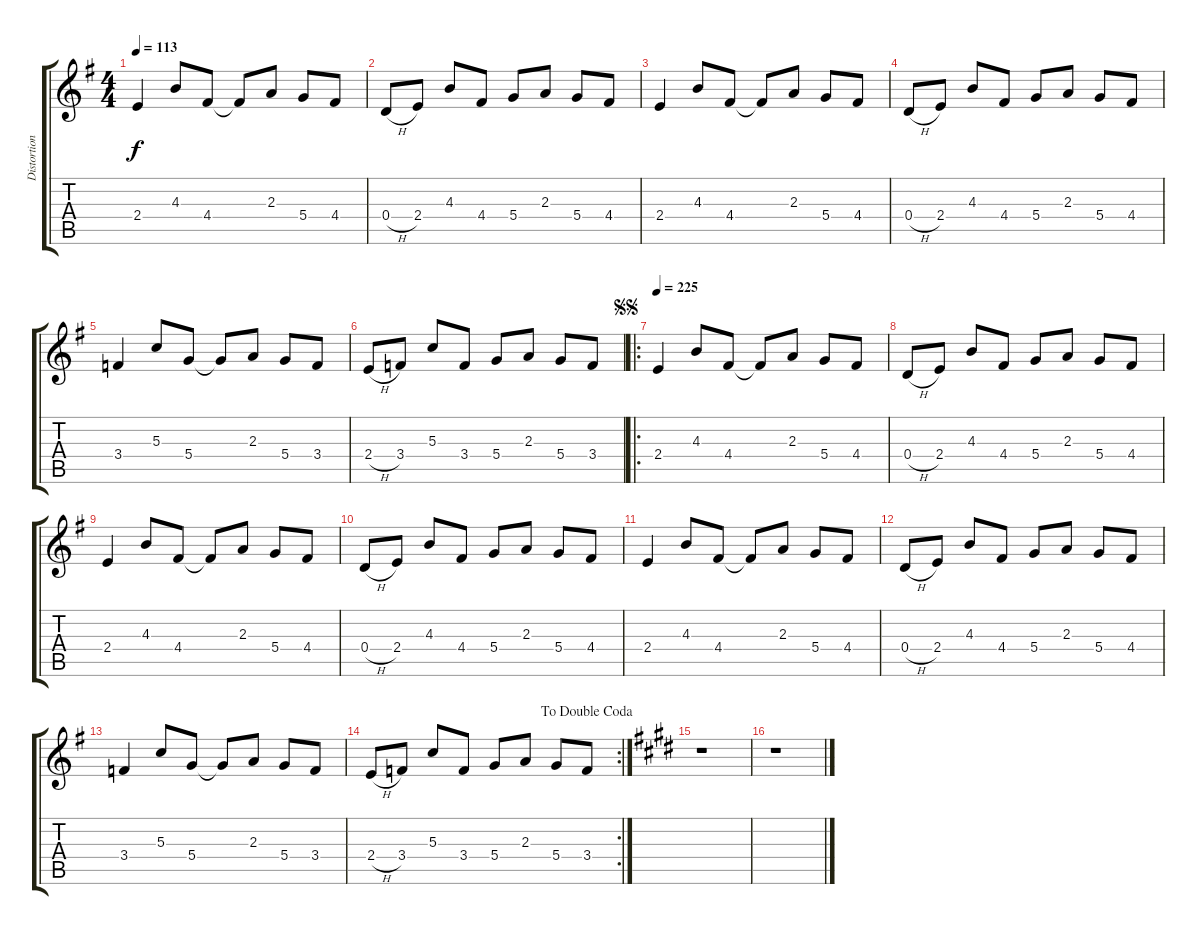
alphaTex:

\track ("Distortion Guitar" "Distortion") {instrument distortionguitar}
\staff {score tabs}
\tuning (E4 B3 G3 D3 A2 E2) {hide}
\ts (4 4)
\tempo 113
\clef g2
\ks g
2.4.4{dy f} 4.3.8 4.4.8 4.4{t}.8 2.3.8 5.4.8 4.4.8 |
0.4{h}.8 2.4.8 4.3.8 4.4.8 5.4.8 2.3.8 5.4.8 4.4.8 |
2.4.4 4.3.8 4.4.8 4.4{t}.8 2.3.8 5.4.8 4.4.8 |
0.4{h}.8 2.4.8 4.3.8 4.4.8 5.4.8 2.3.8 5.4.8 4.4.8 |
3.4.4 5.3.8 5.4.8 5.4{t}.8 2.3.8 5.4.8 3.4.8 |
2.4{h}.8 3.4.8 5.3.8 3.4.8 5.4.8 2.3.8 5.4.8 3.4.8 |
\ro
\jump segnosegno
\tempo 225
2.4.4 4.3.8 4.4.8 4.4{t}.8 2.3.8 5.4.8 4.4.8 |
0.4{h}.8 2.4.8 4.3.8 4.4.8 5.4.8 2.3.8 5.4.8 4.4.8 |
2.4.4 4.3.8 4.4.8 4.4{t}.8 2.3.8 5.4.8 4.4.8 |
0.4{h}.8 2.4.8 4.3.8 4.4.8 5.4.8 2.3.8 5.4.8 4.4.8 |
2.4.4 4.3.8 4.4.8 4.4{t}.8 2.3.8 5.4.8 4.4.8 |
0.4{h}.8 2.4.8 4.3.8 4.4.8 5.4.8 2.3.8 5.4.8 4.4.8 |
3.4.4 5.3.8 5.4.8 5.4{t}.8 2.3.8 5.4.8 3.4.8 |
\rc 2
\jump dadoublecoda
2.4{h}.8 3.4.8 5.3.8 3.4.8 5.4.8 2.3.8 5.4.8 3.4.8 |
\ks e
r.1 |
\ks c#minor
r.1
